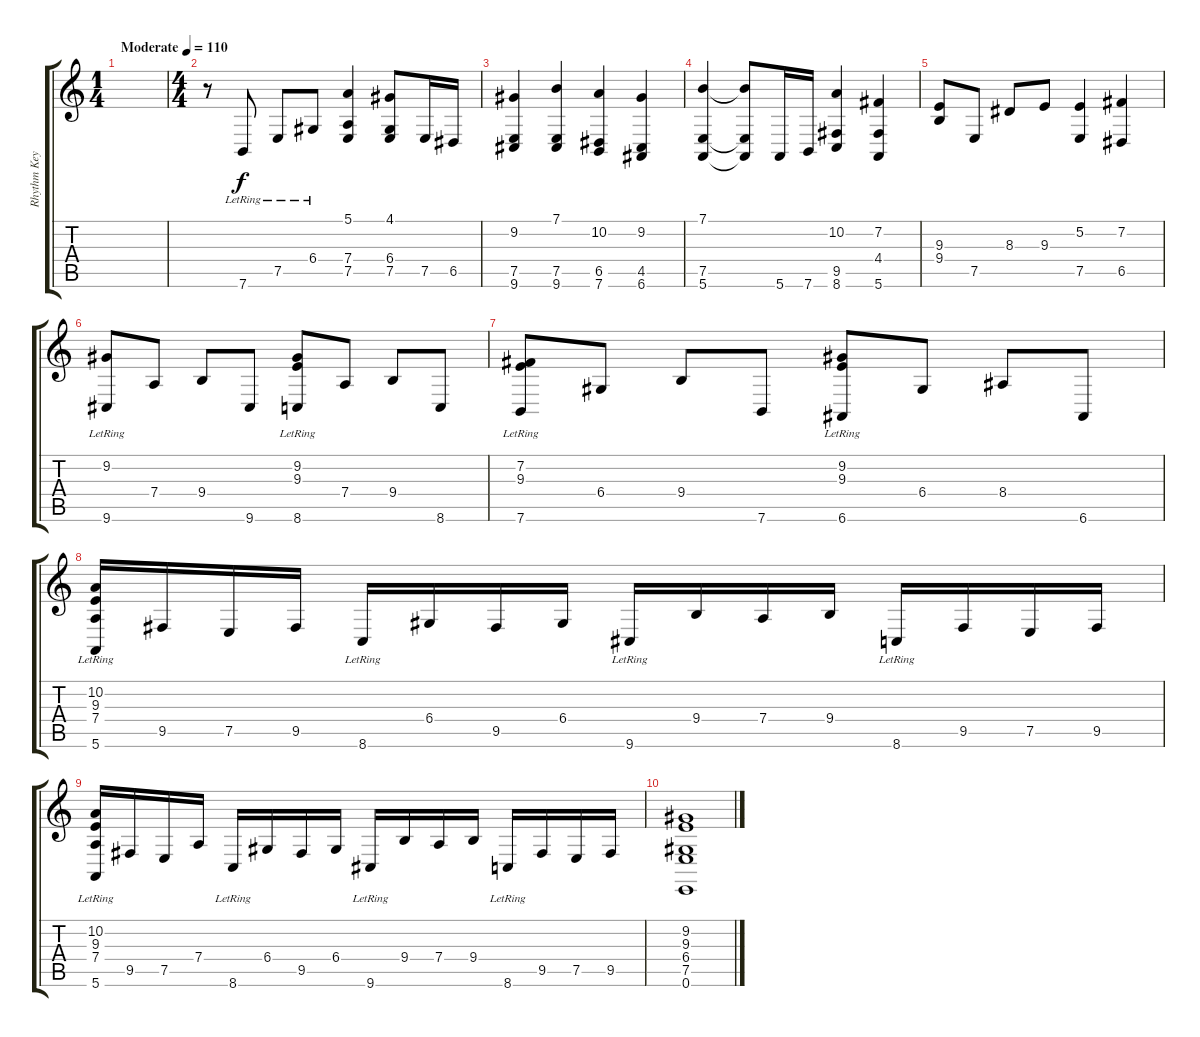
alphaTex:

\track ("Rhythm Keyboard" "Rhythm Key") {instrument acousticgrandpiano}
\staff {score tabs}
\tuning (E4 B3 G3 D3 A2 E2) {hide}
\ts (1 4)
\tempo (110 "Moderate")
\clef g2
\ks c
|
\ts (4 4)
r.8 7.6{lr}.8 7.5{lr}.8 6.4{lr}.8 (5.1 7.4 7.5).4 (4.1 6.4 7.5).8 7.5.16 6.5.16 |
(9.2 7.5 9.6).4 (7.1 7.5 9.6).4 (10.2 6.5 7.6).4 (9.2 4.5 6.6).4 |
(7.1 7.5 5.6).4 (7.1{t} 7.5{t} 5.6{t}).8 5.6.16 7.6.16 (10.2 9.5 8.6).4 (7.2 4.4 5.6).4 |
(9.3 9.4).8 7.5.8 8.3.8 9.3.8 (5.2 7.5).4 (7.2 6.5).4 |
(9.2{lr} 9.6{lr}).8 7.4.8 9.4.8 9.6.8 (9.2{lr} 9.3{lr} 8.6{lr}).8 7.4.8 9.4.8 8.6.8 |
(7.2{lr} 9.3{lr} 7.6{lr}).8 6.4.8 9.4.8 7.6.8 (9.2{lr} 9.3{lr} 6.6{lr}).8 6.4.8 8.4.8 6.6.8 |
(10.2{lr} 9.3{lr} 7.4 5.6{lr}).16 9.5.16 7.5.16 9.5.16 8.6{lr}.16 6.4.16 9.5.16 6.4.16 9.6{lr}.16 9.4.16 7.4.16 9.4.16 8.6{lr}.16 9.5.16 7.5.16 9.5.16 |
(10.2{lr} 9.3{lr} 7.4 5.6{lr}).16 9.5.16 7.5.16 7.4.16 8.6{lr}.16 6.4.16 9.5.16 6.4.16 9.6{lr}.16 9.4.16 7.4.16 9.4.16 8.6{lr}.16 9.5.16 7.5.16 9.5.16 |
(9.2 9.3 6.4 7.5 0.6).1
